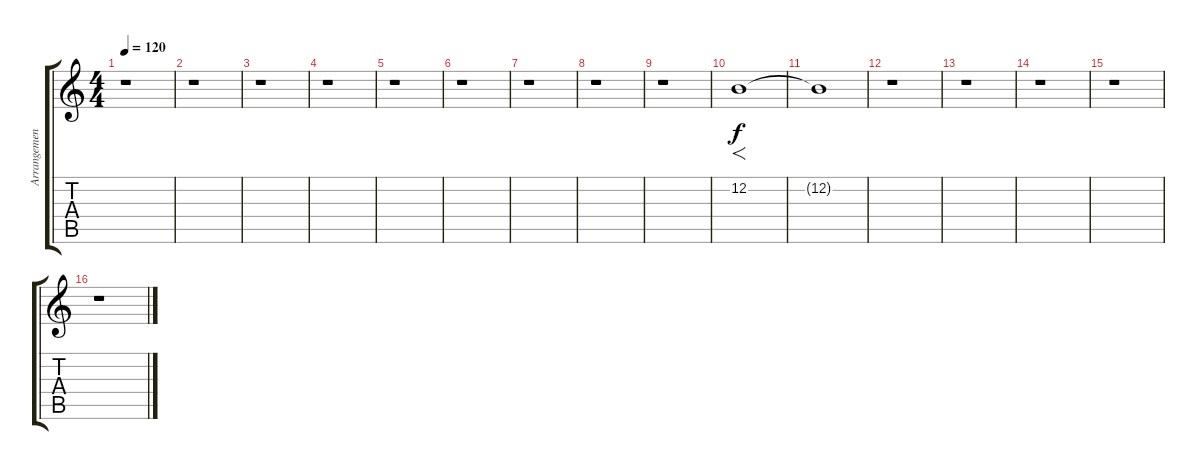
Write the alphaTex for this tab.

\track ("Arrangements clavier" "Arrangemen") {instrument lead2sawtooth}
\staff {score tabs}
\tuning (E4 B3 G3 D3 A2 E2) {hide}
\ts (4 4)
\tempo 120
\clef g2
\ks c
r.1{dy f} |
r.1 |
r.1 |
r.1 |
r.1 |
r.1 |
r.1 |
r.1 |
r.1 |
12.2.1{f instrument synthstrings1} |
12.2{t}.1 |
r.1 |
r.1 |
r.1 |
r.1 |
r.1
